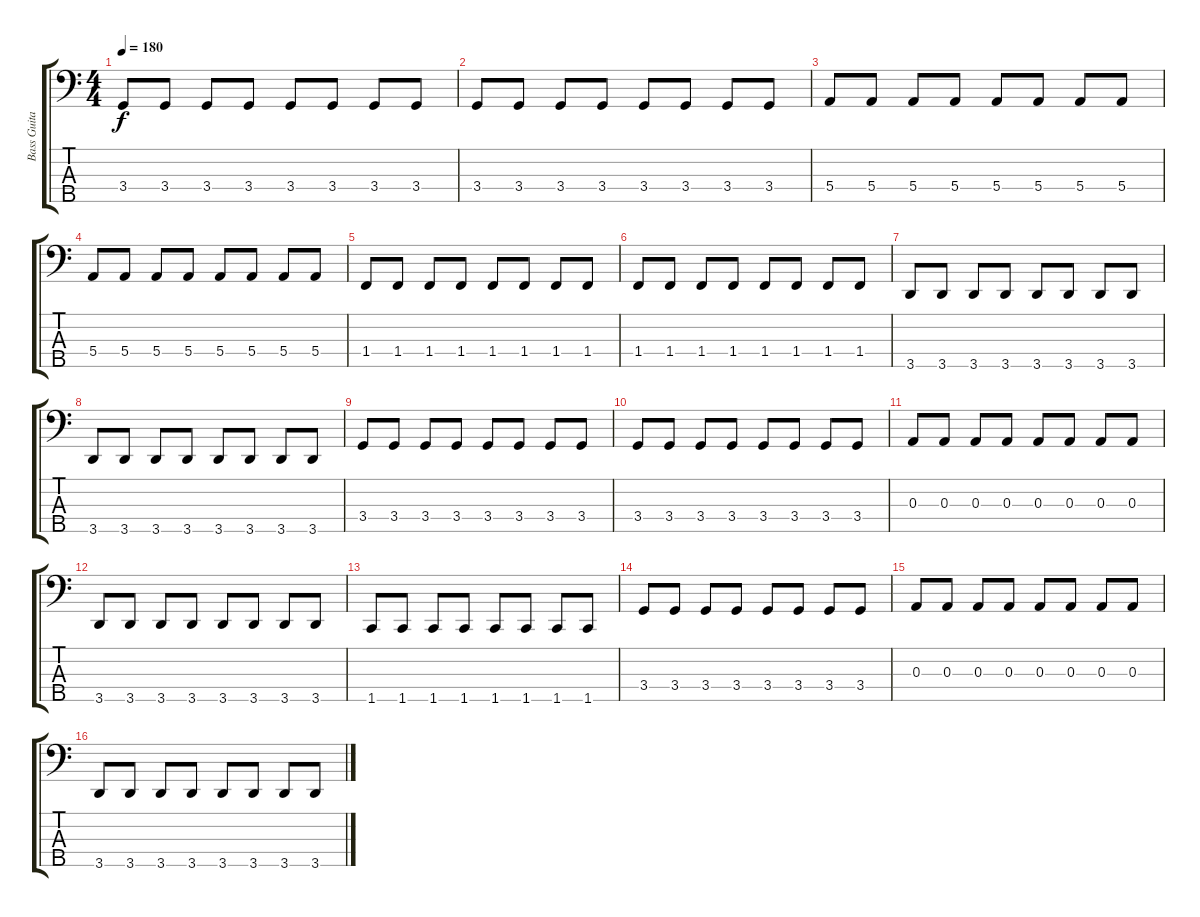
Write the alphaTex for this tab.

\track ("Bass Guitar" "Bass Guita") {instrument electricbassfinger}
\staff {score tabs}
\tuning (G2 D2 A1 E1 B0) {hide}
\ts (4 4)
\tempo 180
\clef f4
\ks aminor
3.4.8{dy f} 3.4.8 3.4.8 3.4.8 3.4.8 3.4.8 3.4.8 3.4.8 |
3.4.8 3.4.8 3.4.8 3.4.8 3.4.8 3.4.8 3.4.8 3.4.8 |
5.4.8 5.4.8 5.4.8 5.4.8 5.4.8 5.4.8 5.4.8 5.4.8 |
5.4.8 5.4.8 5.4.8 5.4.8 5.4.8 5.4.8 5.4.8 5.4.8 |
1.4.8 1.4.8 1.4.8 1.4.8 1.4.8 1.4.8 1.4.8 1.4.8 |
1.4.8 1.4.8 1.4.8 1.4.8 1.4.8 1.4.8 1.4.8 1.4.8 |
3.5.8 3.5.8 3.5.8 3.5.8 3.5.8 3.5.8 3.5.8 3.5.8 |
3.5.8 3.5.8 3.5.8 3.5.8 3.5.8 3.5.8 3.5.8 3.5.8 |
3.4.8 3.4.8 3.4.8 3.4.8 3.4.8 3.4.8 3.4.8 3.4.8 |
3.4.8 3.4.8 3.4.8 3.4.8 3.4.8 3.4.8 3.4.8 3.4.8 |
0.3.8 0.3.8 0.3.8 0.3.8 0.3.8 0.3.8 0.3.8 0.3.8 |
3.5.8 3.5.8 3.5.8 3.5.8 3.5.8 3.5.8 3.5.8 3.5.8 |
1.5.8 1.5.8 1.5.8 1.5.8 1.5.8 1.5.8 1.5.8 1.5.8 |
3.4.8 3.4.8 3.4.8 3.4.8 3.4.8 3.4.8 3.4.8 3.4.8 |
0.3.8 0.3.8 0.3.8 0.3.8 0.3.8 0.3.8 0.3.8 0.3.8 |
3.5.8 3.5.8 3.5.8 3.5.8 3.5.8 3.5.8 3.5.8 3.5.8
